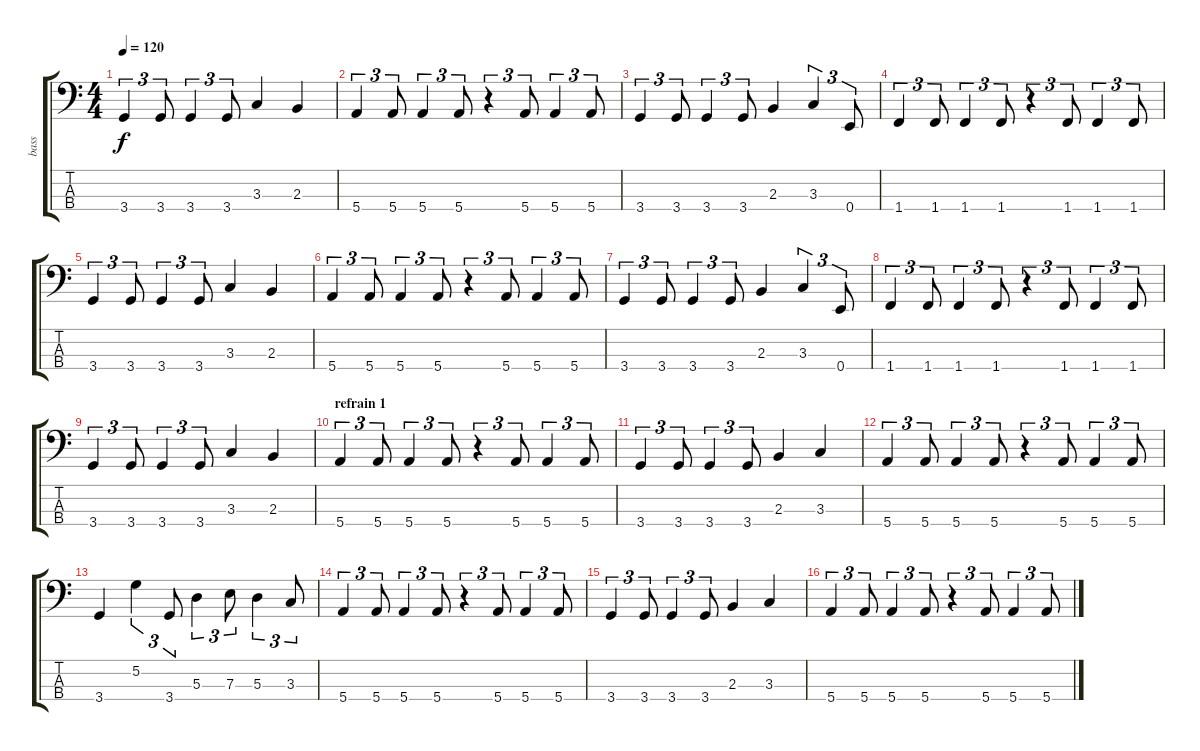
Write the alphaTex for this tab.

\track ("bass" "bass") {instrument electricbassfinger}
\staff {score tabs}
\tuning (G2 D2 A1 E1) {hide}
\ts (4 4)
\tempo 120
\clef f4
\ks c
3.4.4{tu (3 2) dy f} 3.4.8{tu (3 2)} 3.4.4{tu (3 2)} 3.4.8{tu (3 2)} 3.3.4 2.3.4 |
5.4.4{tu (3 2)} 5.4.8{tu (3 2)} 5.4.4{tu (3 2)} 5.4.8{tu (3 2)} r.4{tu (3 2)} 5.4.8{tu (3 2)} 5.4.4{tu (3 2)} 5.4.8{tu (3 2)} |
3.4.4{tu (3 2)} 3.4.8{tu (3 2)} 3.4.4{tu (3 2)} 3.4.8{tu (3 2)} 2.3.4 3.3.4{tu (3 2)} 0.4.8{tu (3 2)} |
1.4.4{tu (3 2)} 1.4.8{tu (3 2)} 1.4.4{tu (3 2)} 1.4.8{tu (3 2)} r.4{tu (3 2)} 1.4.8{tu (3 2)} 1.4.4{tu (3 2)} 1.4.8{tu (3 2)} |
3.4.4{tu (3 2)} 3.4.8{tu (3 2)} 3.4.4{tu (3 2)} 3.4.8{tu (3 2)} 3.3.4 2.3.4 |
5.4.4{tu (3 2)} 5.4.8{tu (3 2)} 5.4.4{tu (3 2)} 5.4.8{tu (3 2)} r.4{tu (3 2)} 5.4.8{tu (3 2)} 5.4.4{tu (3 2)} 5.4.8{tu (3 2)} |
3.4.4{tu (3 2)} 3.4.8{tu (3 2)} 3.4.4{tu (3 2)} 3.4.8{tu (3 2)} 2.3.4 3.3.4{tu (3 2)} 0.4.8{tu (3 2)} |
1.4.4{tu (3 2)} 1.4.8{tu (3 2)} 1.4.4{tu (3 2)} 1.4.8{tu (3 2)} r.4{tu (3 2)} 1.4.8{tu (3 2)} 1.4.4{tu (3 2)} 1.4.8{tu (3 2)} |
3.4.4{tu (3 2)} 3.4.8{tu (3 2)} 3.4.4{tu (3 2)} 3.4.8{tu (3 2)} 3.3.4 2.3.4 |
\section ("" "refrain 1")
5.4.4{tu (3 2)} 5.4.8{tu (3 2)} 5.4.4{tu (3 2)} 5.4.8{tu (3 2)} r.4{tu (3 2)} 5.4.8{tu (3 2)} 5.4.4{tu (3 2)} 5.4.8{tu (3 2)} |
3.4.4{tu (3 2)} 3.4.8{tu (3 2)} 3.4.4{tu (3 2)} 3.4.8{tu (3 2)} 2.3.4 3.3.4 |
5.4.4{tu (3 2)} 5.4.8{tu (3 2)} 5.4.4{tu (3 2)} 5.4.8{tu (3 2)} r.4{tu (3 2)} 5.4.8{tu (3 2)} 5.4.4{tu (3 2)} 5.4.8{tu (3 2)} |
3.4.4 5.2.4{tu (3 2)} 3.4.8{tu (3 2)} 5.3.4{tu (3 2)} 7.3.8{tu (3 2)} 5.3.4{tu (3 2)} 3.3.8{tu (3 2)} |
5.4.4{tu (3 2)} 5.4.8{tu (3 2)} 5.4.4{tu (3 2)} 5.4.8{tu (3 2)} r.4{tu (3 2)} 5.4.8{tu (3 2)} 5.4.4{tu (3 2)} 5.4.8{tu (3 2)} |
3.4.4{tu (3 2)} 3.4.8{tu (3 2)} 3.4.4{tu (3 2)} 3.4.8{tu (3 2)} 2.3.4 3.3.4 |
5.4.4{tu (3 2)} 5.4.8{tu (3 2)} 5.4.4{tu (3 2)} 5.4.8{tu (3 2)} r.4{tu (3 2)} 5.4.8{tu (3 2)} 5.4.4{tu (3 2)} 5.4.8{tu (3 2)}
